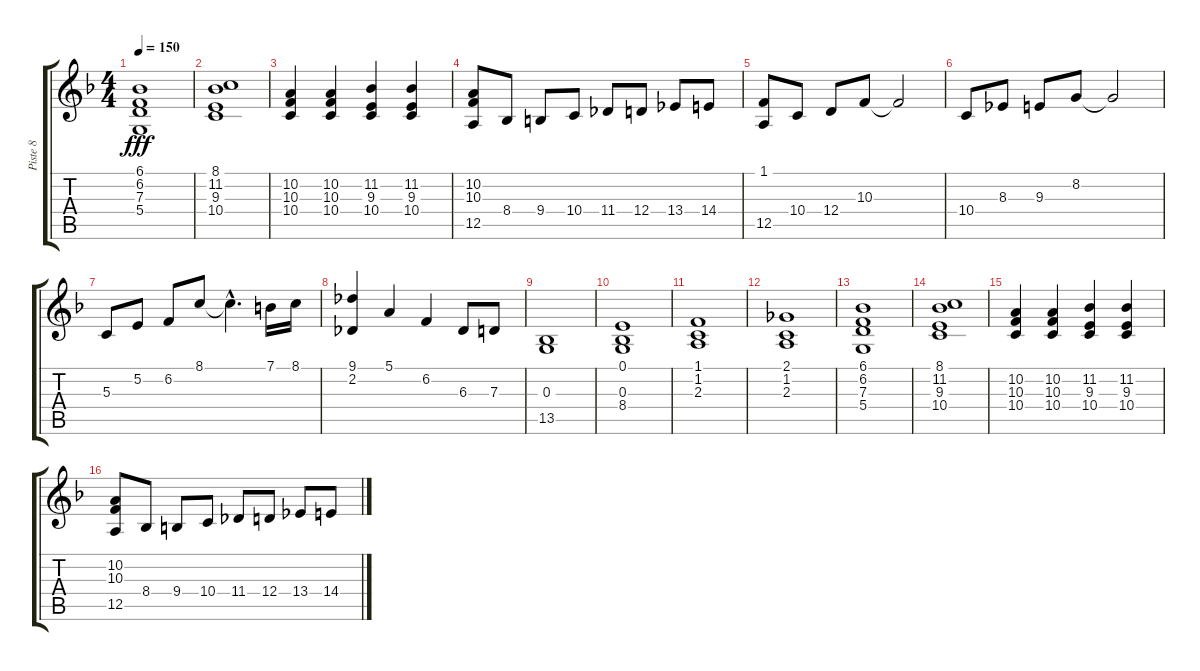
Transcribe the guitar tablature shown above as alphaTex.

\track ("Piste 8" "Piste 8") {instrument brasssection}
\staff {score tabs}
\tuning (E4 B3 G3 D3 A2 E2) {hide}
\ts (4 4)
\tempo 150
\clef g2
\ks f
(6.1 6.2 7.3 5.4).1{dy fff} |
(8.1 11.2 9.3 10.4).1 |
(10.2 10.3 10.4).4 (10.2 10.3 10.4).4 (11.2 9.3 10.4).4 (11.2 9.3 10.4).4 |
(10.2 10.3 12.5).8 8.4.8 9.4.8 10.4.8 11.4.8 12.4.8 13.4.8 14.4.8 |
(1.1 12.5).8 10.4.8 12.4.8 10.3.8 10.3{t}.2 |
10.4.8 8.3.8 9.3.8 8.2.8 8.2{t}.2 |
5.3.8 5.2.8 6.2.8 8.1.8 8.1{hac t}.4{d} 7.1.16 8.1.16 |
(9.1 2.2).4 5.1.4 6.2.4 6.3.8 7.3.8 |
(0.3 13.5).1 |
(0.1 0.3 8.4).1 |
(1.1 1.2 2.3).1 |
(2.1 1.2 2.3).1 |
(6.1 6.2 7.3 5.4).1 |
(8.1 11.2 9.3 10.4).1 |
(10.2 10.3 10.4).4 (10.2 10.3 10.4).4 (11.2 9.3 10.4).4 (11.2 9.3 10.4).4 |
(10.2 10.3 12.5).8 8.4.8 9.4.8 10.4.8 11.4.8 12.4.8 13.4.8 14.4.8
